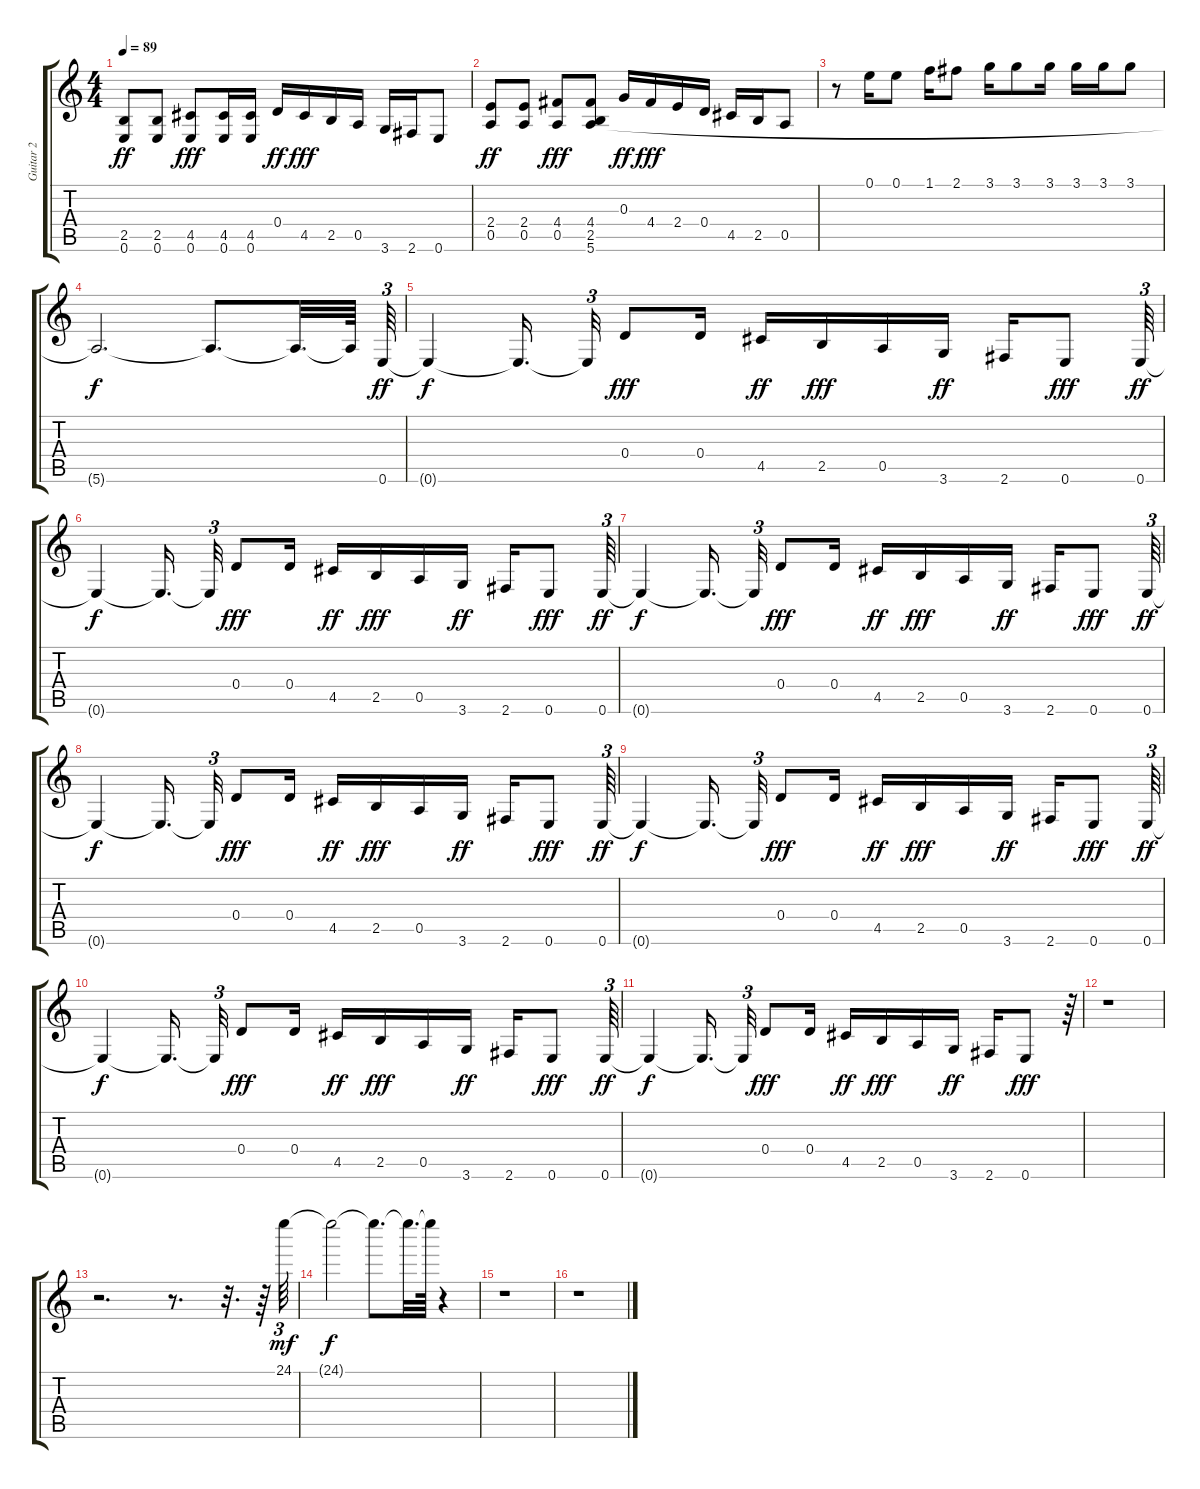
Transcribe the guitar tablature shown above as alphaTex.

\track ("Guitar 2" "Guitar 2") {instrument distortionguitar}
\staff {score tabs}
\tuning (E4 B3 G3 D3 A2 E2) {hide}
\ts (4 4)
\tempo 89
\clef g2
\ks c
(2.5 0.6).8{dy ff} (2.5 0.6).8 (4.5 0.6).8{dy fff} (4.5 0.6).16 (4.5 0.6).16 0.4.16{dy ff} 4.5.16{dy fff} 2.5.16 0.5.16 3.6.16 2.6.16 0.6.8 |
(2.4 0.5).8{dy ff} (2.4 0.5).8 (4.4 0.5).8{dy fff} (4.4 2.5 5.6).8 0.3.16{dy ff} 4.4.16{dy fff} 2.4.16 0.4.16 4.5.16 2.5.16 0.5.8 |
r.8 0.1.16 0.1.8 1.1.16 2.1.8 3.1.16 3.1.8 3.1.16 3.1.16 3.1.16 3.1.8 |
5.6{t}.2{d dy f} 5.6{t}.8{d} 5.6{t}.32{d} 5.6{t}.64 0.6.64{tu (3 2) dy ff} |
0.6{t}.4{dy f} 0.6{t}.16{d beam splitsecondary} 0.6{t}.32{tu (3 2)} 0.4.8{dy fff} 0.4.16 4.5.16{dy ff} 2.5.16{dy fff} 0.5.16 3.6.16{dy ff} 2.6.16 0.6.8{dy fff} 0.6.64{tu (3 2) dy ff} |
0.6{t}.4{dy f} 0.6{t}.16{d beam splitsecondary} 0.6{t}.32{tu (3 2)} 0.4.8{dy fff} 0.4.16 4.5.16{dy ff} 2.5.16{dy fff} 0.5.16 3.6.16{dy ff} 2.6.16 0.6.8{dy fff} 0.6.64{tu (3 2) dy ff} |
0.6{t}.4{dy f} 0.6{t}.16{d beam splitsecondary} 0.6{t}.32{tu (3 2)} 0.4.8{dy fff} 0.4.16 4.5.16{dy ff} 2.5.16{dy fff} 0.5.16 3.6.16{dy ff} 2.6.16 0.6.8{dy fff} 0.6.64{tu (3 2) dy ff} |
0.6{t}.4{dy f} 0.6{t}.16{d beam splitsecondary} 0.6{t}.32{tu (3 2)} 0.4.8{dy fff} 0.4.16 4.5.16{dy ff} 2.5.16{dy fff} 0.5.16 3.6.16{dy ff} 2.6.16 0.6.8{dy fff} 0.6.64{tu (3 2) dy ff} |
0.6{t}.4{dy f} 0.6{t}.16{d beam splitsecondary} 0.6{t}.32{tu (3 2)} 0.4.8{dy fff} 0.4.16 4.5.16{dy ff} 2.5.16{dy fff} 0.5.16 3.6.16{dy ff} 2.6.16 0.6.8{dy fff} 0.6.64{tu (3 2) dy ff} |
0.6{t}.4{dy f} 0.6{t}.16{d beam splitsecondary} 0.6{t}.32{tu (3 2)} 0.4.8{dy fff} 0.4.16 4.5.16{dy ff} 2.5.16{dy fff} 0.5.16 3.6.16{dy ff} 2.6.16 0.6.8{dy fff} 0.6.64{tu (3 2) dy ff} |
0.6{t}.4{dy f} 0.6{t}.16{d beam splitsecondary} 0.6{t}.32{tu (3 2)} 0.4.8{dy fff} 0.4.16 4.5.16{dy ff} 2.5.16{dy fff} 0.5.16 3.6.16{dy ff} 2.6.16 0.6.8{dy fff} r.64{tu (3 2)} |
r.1 |
r.2{d} r.8{d} r.32{d} r.64 24.1.64{tu (3 2) dy mf} |
24.1{t}.2{dy f} 24.1{t}.8{d} 24.1{t}.32{d} 24.1{t}.64 r.4 |
r.1 |
r.1
